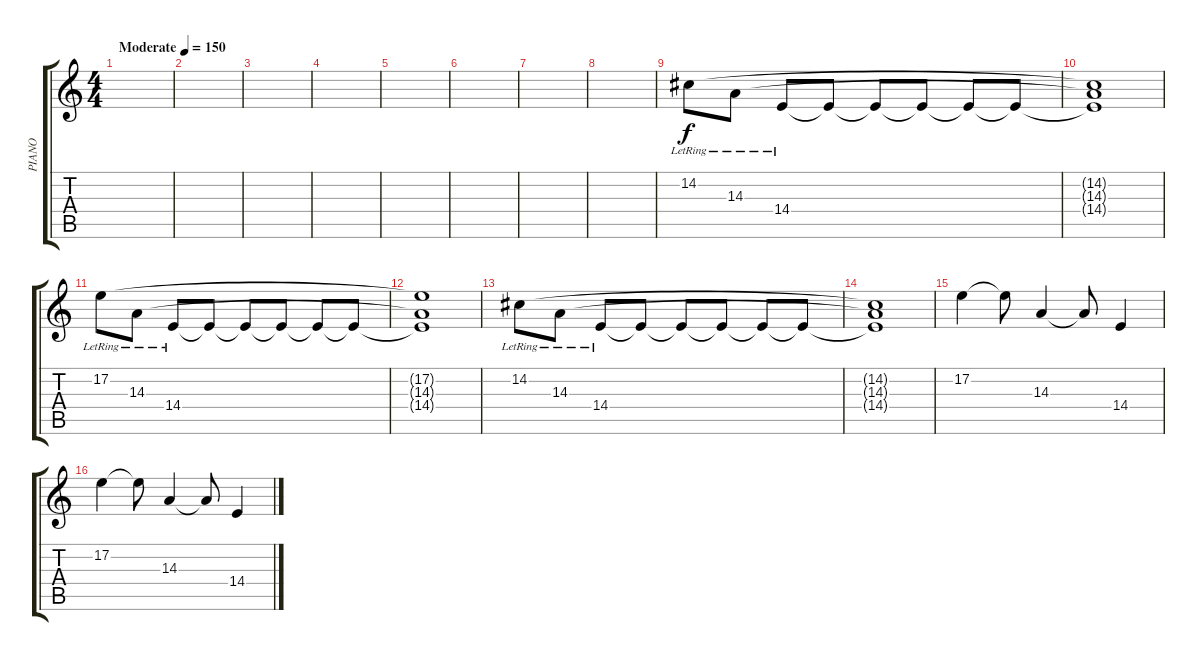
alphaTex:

\track ("PIANO" "PIANO") {instrument acousticgrandpiano}
\staff {score tabs}
\tuning (E4 B3 G3 D3 A2 D2) {hide}
\ts (4 4)
\tempo (150 "Moderate")
\clef g2
\ks c
|
|
|
|
|
|
|
|
14.2{lr}.8 14.3{lr}.8 14.4{lr}.8 14.4{t}.8 14.4{t}.8 14.4{t}.8 14.4{t}.8 14.4{t}.8 |
(14.2{t} 14.3{t} 14.4{t}).1 |
17.2{lr}.8 14.3{lr}.8 14.4{lr}.8 14.4{t}.8 14.4{t}.8 14.4{t}.8 14.4{t}.8 14.4{t}.8 |
(17.2{t} 14.3{t} 14.4{t}).1 |
14.2{lr}.8 14.3{lr}.8 14.4{lr}.8 14.4{t}.8 14.4{t}.8 14.4{t}.8 14.4{t}.8 14.4{t}.8 |
(14.2{t} 14.3{t} 14.4{t}).1 |
17.2.4 17.2{t}.8 14.3.4 14.3{t}.8 14.4.4 |
17.2.4 17.2{t}.8 14.3.4 14.3{t}.8 14.4.4
